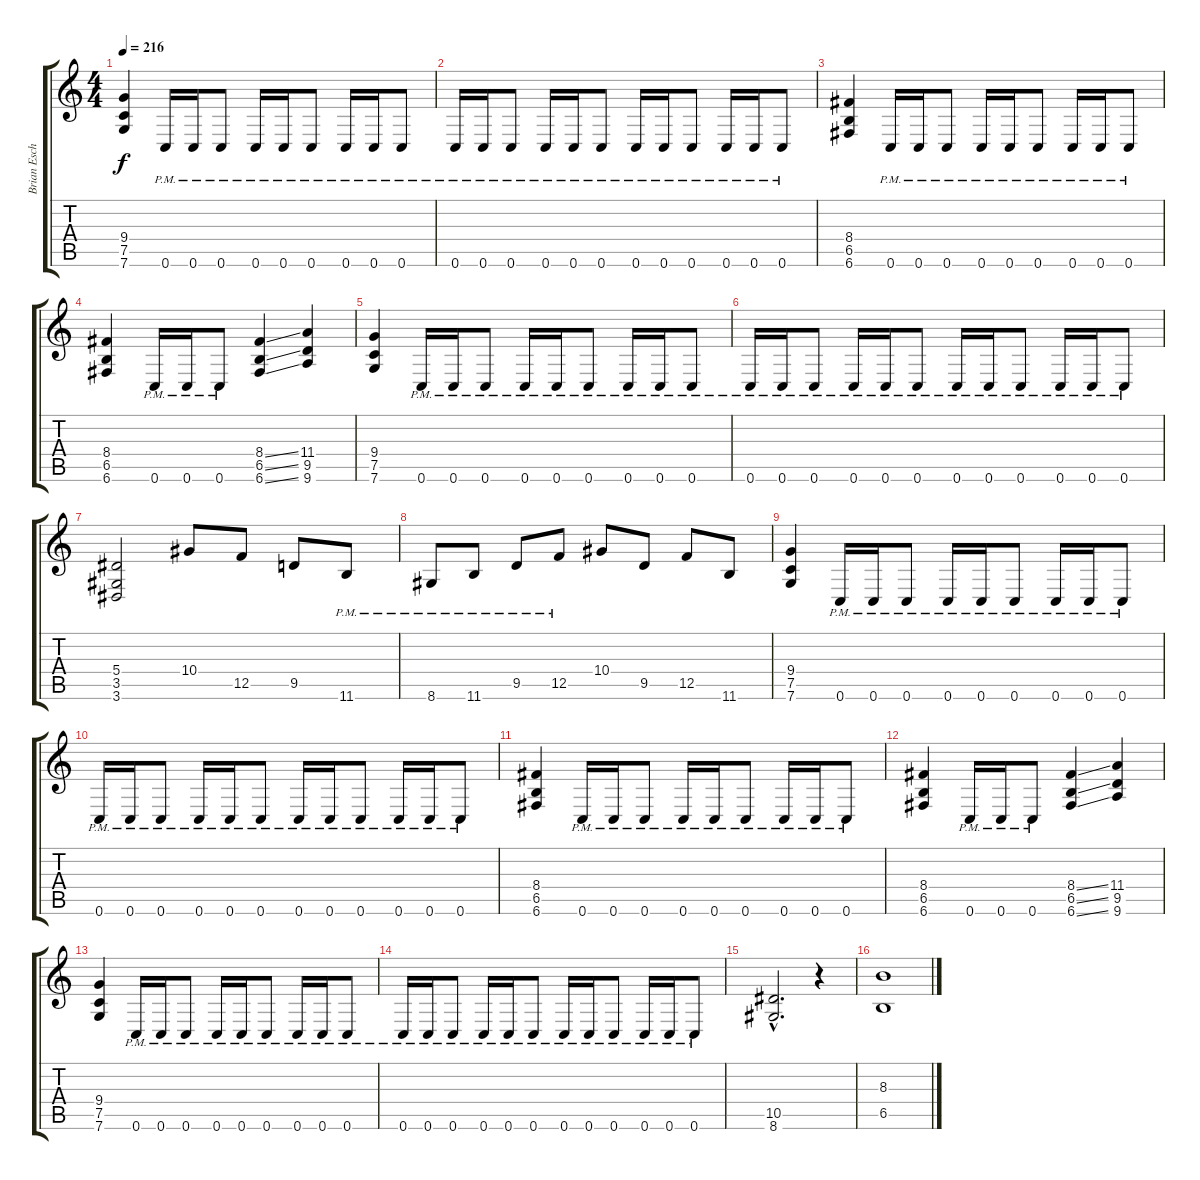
\track ("Brian Eschbach (Lead Guitar)" "Brian Esch") {instrument distortionguitar}
\staff {score tabs}
\tuning (C4 G3 Eb3 Bb2 F2 C2) {hide}
\ts (4 4)
\tempo 216
\clef g2
\ks c
(9.4 7.5 7.6).4{dy f} 0.6{pm}.16 0.6{pm}.16 0.6{pm}.8 0.6{pm}.16 0.6{pm}.16 0.6{pm}.8 0.6{pm}.16 0.6{pm}.16 0.6{pm}.8 |
0.6{pm}.16 0.6{pm}.16 0.6{pm}.8 0.6{pm}.16 0.6{pm}.16 0.6{pm}.8 0.6{pm}.16 0.6{pm}.16 0.6{pm}.8 0.6{pm}.16 0.6{pm}.16 0.6{pm}.8 |
(8.4 6.5 6.6).4 0.6{pm}.16 0.6{pm}.16 0.6{pm}.8 0.6{pm}.16 0.6{pm}.16 0.6{pm}.8 0.6{pm}.16 0.6{pm}.16 0.6{pm}.8 |
(8.4 6.5 6.6).4 0.6{pm}.16 0.6{pm}.16 0.6{pm}.8 (8.4{ss} 6.5{ss} 6.6{ss}).4 (11.4 9.5 9.6).4 |
(9.4 7.5 7.6).4 0.6{pm}.16 0.6{pm}.16 0.6{pm}.8 0.6{pm}.16 0.6{pm}.16 0.6{pm}.8 0.6{pm}.16 0.6{pm}.16 0.6{pm}.8 |
0.6{pm}.16 0.6{pm}.16 0.6{pm}.8 0.6{pm}.16 0.6{pm}.16 0.6{pm}.8 0.6{pm}.16 0.6{pm}.16 0.6{pm}.8 0.6{pm}.16 0.6{pm}.16 0.6{pm}.8 |
(5.4 3.5 3.6).2 10.4.8 12.5.8 9.5.8 11.6{pm}.8 |
8.6{pm}.8 11.6{pm}.8 9.5{pm}.8 12.5{pm}.8 10.4.8 9.5.8 12.5.8 11.6.8 |
(9.4 7.5 7.6).4 0.6{pm}.16 0.6{pm}.16 0.6{pm}.8 0.6{pm}.16 0.6{pm}.16 0.6{pm}.8 0.6{pm}.16 0.6{pm}.16 0.6{pm}.8 |
0.6{pm}.16 0.6{pm}.16 0.6{pm}.8 0.6{pm}.16 0.6{pm}.16 0.6{pm}.8 0.6{pm}.16 0.6{pm}.16 0.6{pm}.8 0.6{pm}.16 0.6{pm}.16 0.6{pm}.8 |
(8.4 6.5 6.6).4 0.6{pm}.16 0.6{pm}.16 0.6{pm}.8 0.6{pm}.16 0.6{pm}.16 0.6{pm}.8 0.6{pm}.16 0.6{pm}.16 0.6{pm}.8 |
(8.4 6.5 6.6).4 0.6{pm}.16 0.6{pm}.16 0.6{pm}.8 (8.4{ss} 6.5{ss} 6.6{ss}).4 (11.4 9.5 9.6).4 |
(9.4 7.5 7.6).4 0.6{pm}.16 0.6{pm}.16 0.6{pm}.8 0.6{pm}.16 0.6{pm}.16 0.6{pm}.8 0.6{pm}.16 0.6{pm}.16 0.6{pm}.8 |
0.6{pm}.16 0.6{pm}.16 0.6{pm}.8 0.6{pm}.16 0.6{pm}.16 0.6{pm}.8 0.6{pm}.16 0.6{pm}.16 0.6{pm}.8 0.6{pm}.16 0.6{pm}.16 0.6{pm}.8 |
(10.5{hac} 8.6{hac}).2{d} r.4 |
(8.3 6.5).1
